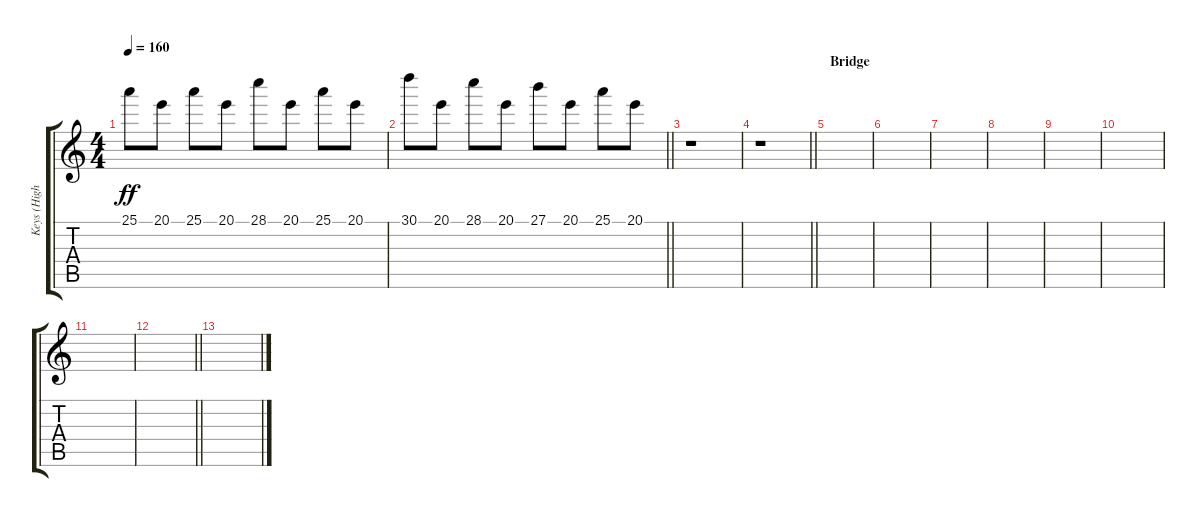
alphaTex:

\track ("Keys (High)" "Keys (High") {instrument lead1square}
\staff {score tabs}
\tuning (Ab4 B3 G3 D3 A2 E2) {hide}
\ts (4 4)
\tempo 160
\clef g2
\ks c
25.1.8{dy ff} 20.1.8 25.1.8 20.1.8 28.1.8 20.1.8 25.1.8 20.1.8 |
\barLineRight lightlight
30.1.8 20.1.8 28.1.8 20.1.8 27.1.8 20.1.8 25.1.8 20.1.8 |
\section ("" "")
r.1 |
\barLineRight lightlight
r.1 |
\section ("" "Bridge")
|
|
|
|
|
|
|
\barLineRight lightlight
|
\section ("" "")
